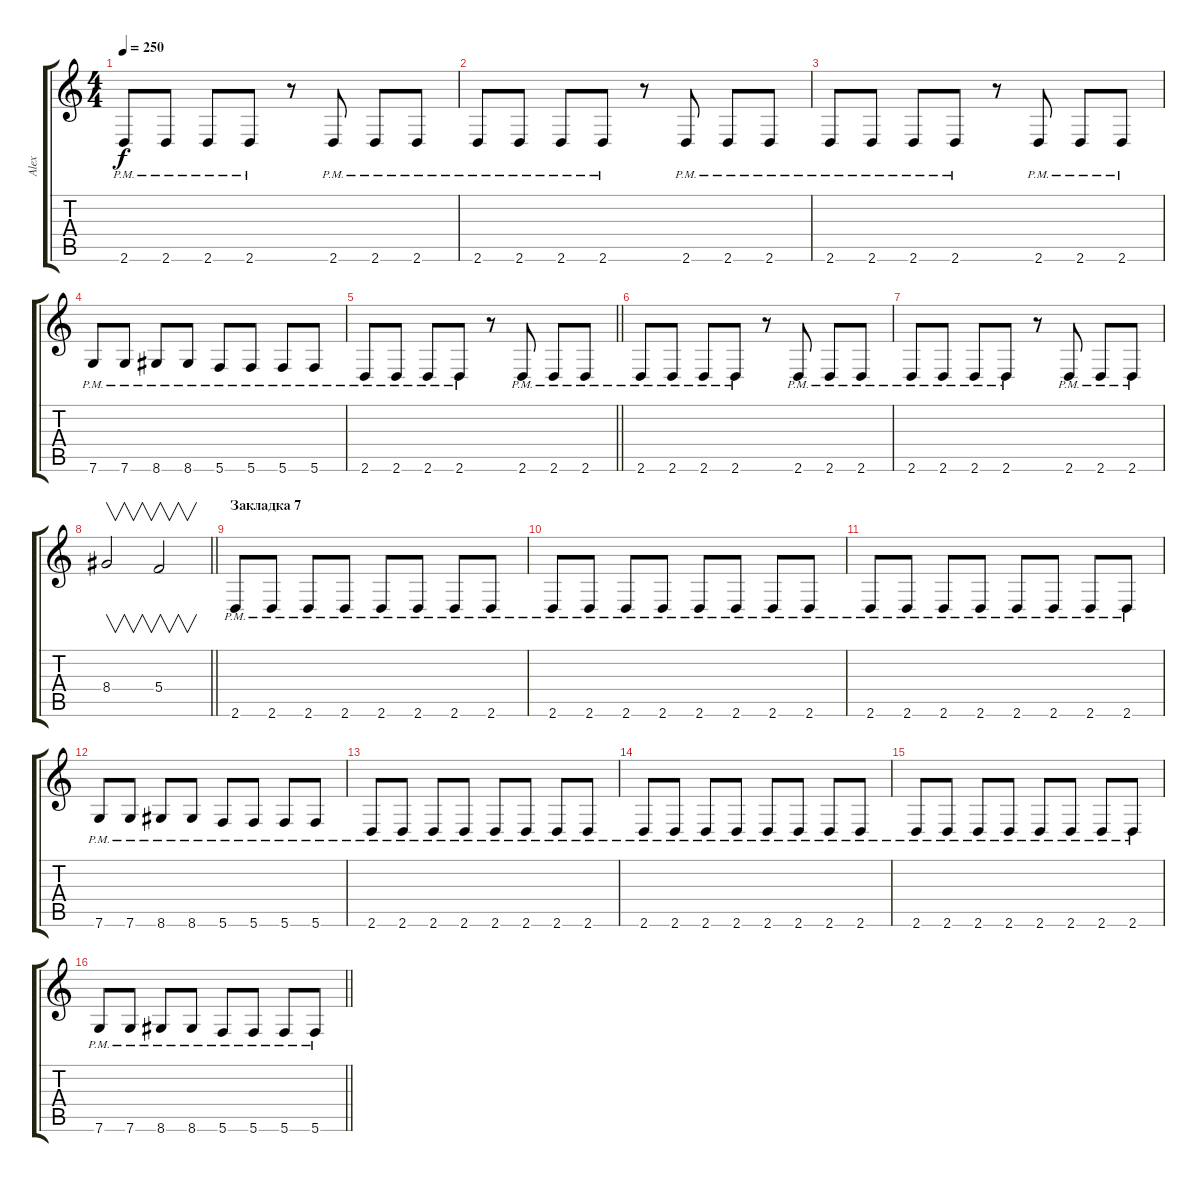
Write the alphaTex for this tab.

\track ("Alex" "Alex") {instrument overdrivenguitar}
\staff {score tabs}
\tuning (D4 A3 F3 C3 G2 C2) {hide}
\ts (4 4)
\tempo 250
\clef g2
\ks c
2.6{pm}.8{dy f} 2.6{pm}.8 2.6{pm}.8 2.6{pm}.8 r.8 2.6{pm}.8 2.6{pm}.8 2.6{pm}.8 |
2.6{pm}.8 2.6{pm}.8 2.6{pm}.8 2.6{pm}.8 r.8 2.6{pm}.8 2.6{pm}.8 2.6{pm}.8 |
2.6{pm}.8 2.6{pm}.8 2.6{pm}.8 2.6{pm}.8 r.8 2.6{pm}.8 2.6{pm}.8 2.6{pm}.8 |
7.6{pm}.8 7.6{pm}.8 8.6{pm}.8 8.6{pm}.8 5.6{pm}.8 5.6{pm}.8 5.6{pm}.8 5.6{pm}.8 |
\barLineRight lightlight
2.6{pm}.8 2.6{pm}.8 2.6{pm}.8 2.6{pm}.8 r.8 2.6{pm}.8 2.6{pm}.8 2.6{pm}.8 |
2.6{pm}.8 2.6{pm}.8 2.6{pm}.8 2.6{pm}.8 r.8 2.6{pm}.8 2.6{pm}.8 2.6{pm}.8 |
2.6{pm}.8 2.6{pm}.8 2.6{pm}.8 2.6{pm}.8 r.8 2.6{pm}.8 2.6{pm}.8 2.6{pm}.8 |
\barLineRight lightlight
8.4.2{v} 5.4.2{v} |
\section ("" "Закладка 7")
2.6{pm}.8 2.6{pm}.8 2.6{pm}.8 2.6{pm}.8 2.6{pm}.8 2.6{pm}.8 2.6{pm}.8 2.6{pm}.8 |
2.6{pm}.8 2.6{pm}.8 2.6{pm}.8 2.6{pm}.8 2.6{pm}.8 2.6{pm}.8 2.6{pm}.8 2.6{pm}.8 |
2.6{pm}.8 2.6{pm}.8 2.6{pm}.8 2.6{pm}.8 2.6{pm}.8 2.6{pm}.8 2.6{pm}.8 2.6{pm}.8 |
7.6{pm}.8 7.6{pm}.8 8.6{pm}.8 8.6{pm}.8 5.6{pm}.8 5.6{pm}.8 5.6{pm}.8 5.6{pm}.8 |
2.6{pm}.8 2.6{pm}.8 2.6{pm}.8 2.6{pm}.8 2.6{pm}.8 2.6{pm}.8 2.6{pm}.8 2.6{pm}.8 |
2.6{pm}.8 2.6{pm}.8 2.6{pm}.8 2.6{pm}.8 2.6{pm}.8 2.6{pm}.8 2.6{pm}.8 2.6{pm}.8 |
2.6{pm}.8 2.6{pm}.8 2.6{pm}.8 2.6{pm}.8 2.6{pm}.8 2.6{pm}.8 2.6{pm}.8 2.6{pm}.8 |
\barLineRight lightlight
7.6{pm}.8 7.6{pm}.8 8.6{pm}.8 8.6{pm}.8 5.6{pm}.8 5.6{pm}.8 5.6{pm}.8 5.6{pm}.8
